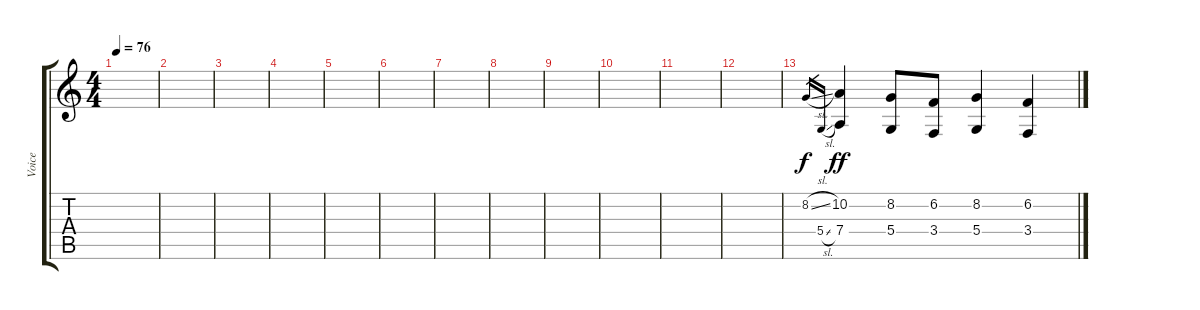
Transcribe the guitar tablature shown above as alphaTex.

\track ("Voice" "Voice") {instrument clarinet}
\staff {score tabs}
\tuning (E4 B3 G3 D3 A2 E2) {hide}
\ts (4 4)
\tempo 76
\clef g2
\ks c
|
|
|
|
|
|
|
|
|
|
|
|
8.2{sl}.16{gr dy f} 5.4{sl}.16{gr} (10.2 7.4).4{dy ff} (8.2 5.4).8 (6.2 3.4).8 (8.2 5.4).4 (6.2 3.4).4
